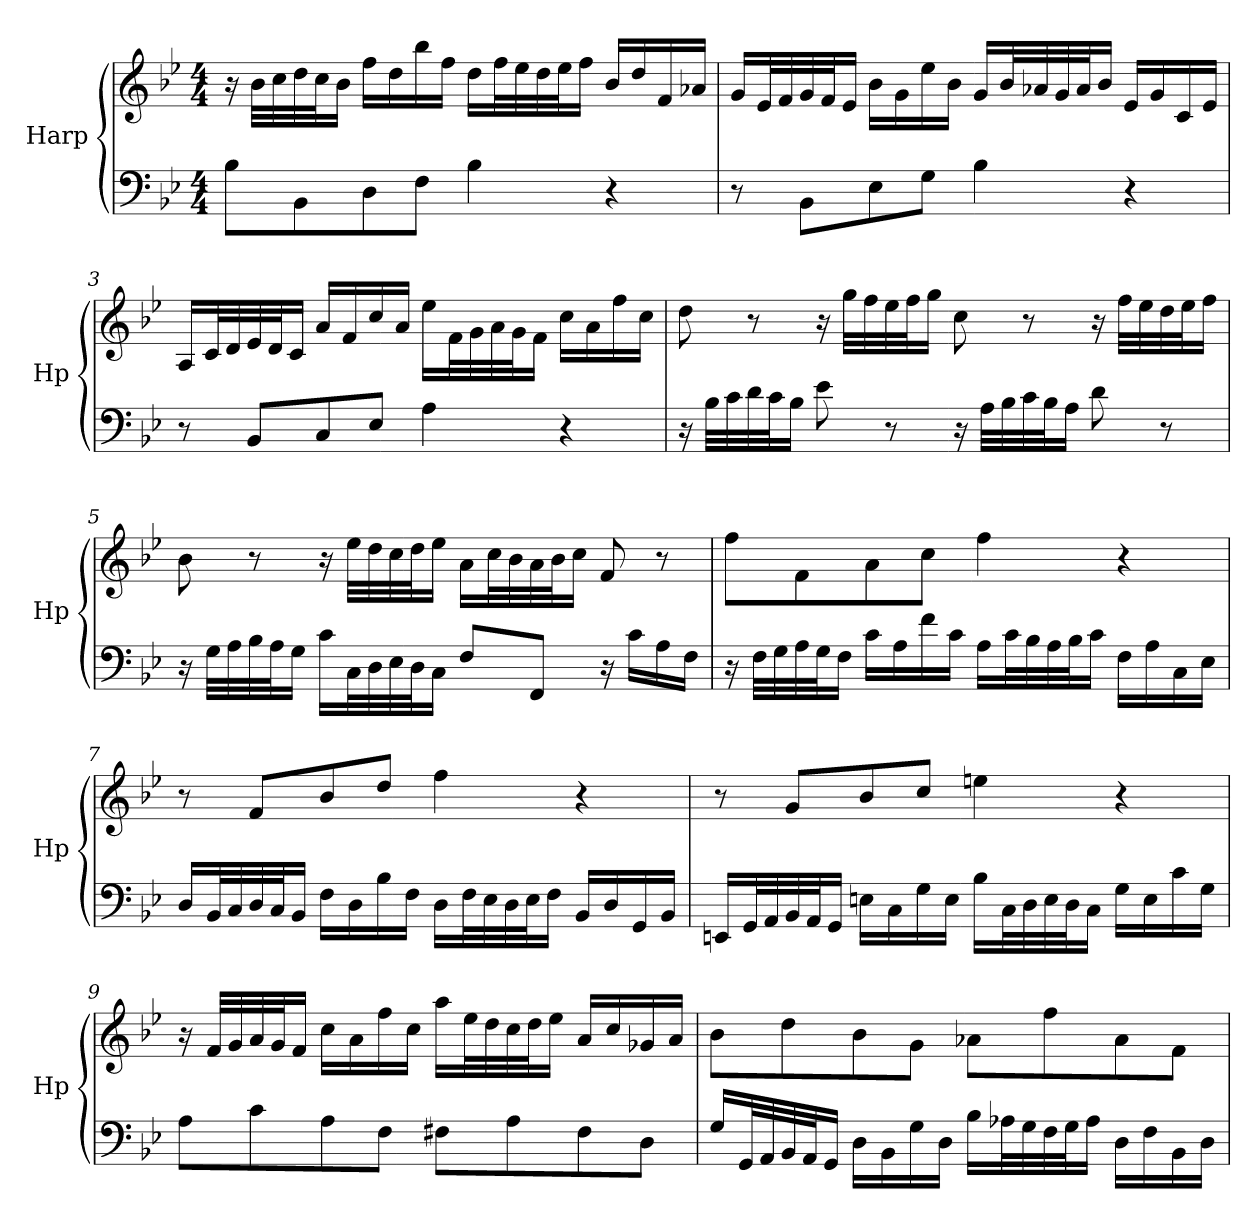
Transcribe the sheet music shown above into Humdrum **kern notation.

**kern	**kern
*part1	*part1
*staff2	*staff1
*I"Harp	*
*I'Hp	*
*clefF4	*clefG2
*k[b-e-]	*k[b-e-]
*M4/4	*M4/4
*MM69	*MM69
=1	=1
8B-\L	16r
.	32b-\LLL
.	32cc\
8BB-\	32dd\
.	32cc\J
.	16b-\JJ
8D\	16ff\LL
.	16dd\
8F\J	16bb-\
.	16ff\JJ
4B-\	16dd\LL
.	32ff\L
.	32ee-\
.	32dd\
.	32ee-\J
.	16ff\JJ
4r	16b-/LL
.	16dd/
.	16f/
.	16a-X/JJ
=2	=2
8r	16g/LL
.	32e-/L
.	32f/
8BB-\L	32g/
.	32f/J
.	16e-/JJ
8E-\	16b-\LL
.	16g\
8G\J	16ee-\
.	16b-\JJ
4B-\	16g/LL
.	32b-/L
.	32a-X/
.	32g/
.	32a-/J
.	16b-/JJ
4r	16e-/LL
.	16g/
.	16c/
.	16e-/JJ
!!LO:LB:g=z
=3	=3
8r	16A/LL
.	32c/L
.	32d/
8BB-/L	32e-/
.	32d/J
.	16c/JJ
8C/	16a/LL
.	16f/
8E-/J	16cc/
.	16a/JJ
4A\	16ee-\LL
.	32f\L
.	32g\
.	32a\
.	32g\J
.	16f\JJ
4r	16cc\LL
.	16a\
.	16ff\
.	16cc\JJ
=4	=4
16r	8dd\
32B-\LLL	.
32c\	.
32d\	8r
32c\J	.
16B-\JJ	.
8e-\	16r
.	32gg\LLL
.	32ff\
8r	32ee-\
.	32ff\J
.	16gg\JJ
16r	8cc\
32A\LLL	.
32B-\	.
32c\	8r
32B-\J	.
16A\JJ	.
8d\	16r
.	32ff\LLL
.	32ee-\
8r	32dd\
.	32ee-\J
.	16ff\JJ
!!LO:LB:g=z
=5	=5
16r	8b-\
32G\LLL	.
32A\	.
32B-\	8r
32A\J	.
16G\JJ	.
16c\LL	16r
32C\L	32ee-\LLL
32D\	32dd\
32E-\	32cc\
32D\J	32dd\J
16C\JJ	16ee-\JJ
8F/L	16a\LL
.	32cc\L
.	32b-\
8FF/J	32a\
.	32b-\J
.	16cc\JJ
16r	8f/
16c\LL	.
16A\	8r
16F\JJ	.
=6	=6
16r	8ff\L
32F\LLL	.
32G\	.
32A\	8f\
32G\J	.
16F\JJ	.
16c\LL	8a\
16A\	.
16f\	8cc\J
16c\JJ	.
16A\LL	4ff\
32c\L	.
32B-\	.
32A\	.
32B-\J	.
16c\JJ	.
16F\LL	4r
16A\	.
16C\	.
16E-\JJ	.
!!LO:LB:g=z
=7	=7
16D/LL	8r
32BB-/L	.
32C/	.
32D/	8f/L
32C/J	.
16BB-/JJ	.
16F\LL	8b-/
16D\	.
16B-\	8dd/J
16F\JJ	.
16D\LL	4ff\
32F\L	.
32E-\	.
32D\	.
32E-\J	.
16F\JJ	.
16BB-/LL	4r
16D/	.
16GG/	.
16BB-/JJ	.
=8	=8
16EEn/LL	8r
32GG/L	.
32AA/	.
32BB-/	8g/L
32AA/J	.
16GG/JJ	.
16En\LL	8b-/
16C\	.
16G\	8cc/J
16E\JJ	.
16B-\LL	4een\
32C\L	.
32D\	.
32E\	.
32D\J	.
16C\JJ	.
16G\LL	4r
16E\	.
16c\	.
16G\JJ	.
!!LO:LB:g=z
=9	=9
8A\L	16r
.	32f/LLL
.	32g/
8c\	32a/
.	32g/J
.	16f/JJ
8A\	16cc\LL
.	16a\
8F\J	16ff\
.	16cc\JJ
8F#X\L	16aa\LL
.	32ee-\L
.	32dd\
8A\	32cc\
.	32dd\J
.	16ee-\JJ
8F#\	16a/LL
.	16cc/
8D\J	16g-X/
.	16a/JJ
=10	=10
16G/LL	8b-\L
32GG/L	.
32AA/	.
32BB-/	8dd\
32AA/J	.
16GG/JJ	.
16D\LL	8b-\
16BB-\	.
16G\	8g\J
16D\JJ	.
16B-\LL	8a-X\L
32A-X\L	.
32G\	.
32F\	8ff\
32G\J	.
16A-\JJ	.
16D\LL	8a-\
16F\	.
16BB-\	8f\J
16D\JJ	.
=	=
*-	*-
